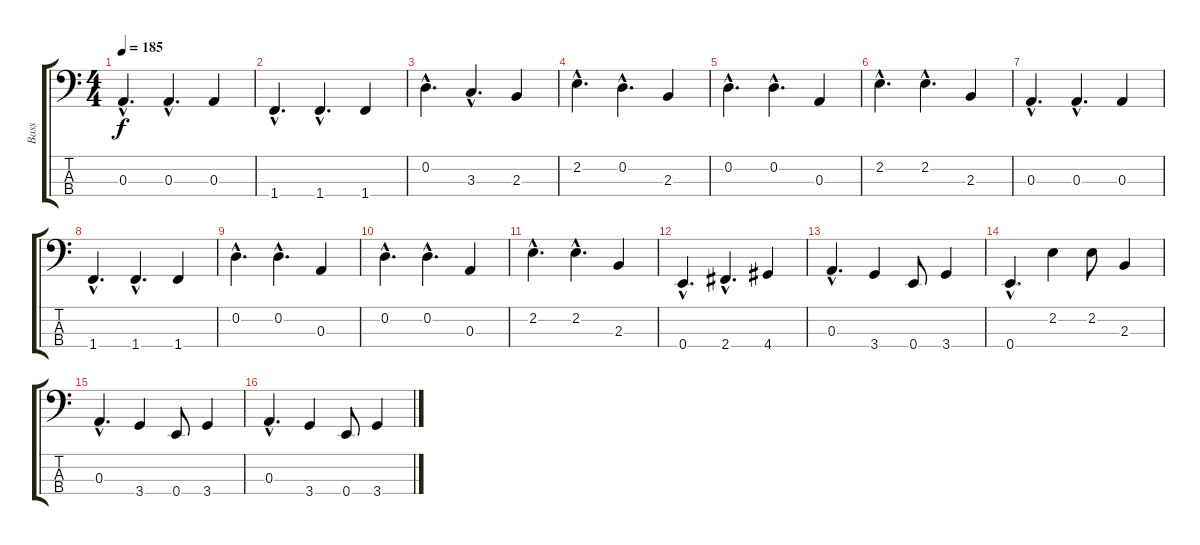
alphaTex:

\track ("Bass" "Bass") {instrument electricbassfinger}
\staff {score tabs}
\tuning (G2 D2 A1 E1) {hide}
\ts (4 4)
\tempo 185
\clef f4
\ks c
0.3{hac}.4{d dy f} 0.3{hac}.4{d} 0.3.4 |
1.4{hac}.4{d} 1.4{hac}.4{d} 1.4.4 |
0.2{hac}.4{d} 3.3{hac}.4{d} 2.3.4 |
2.2{hac}.4{d} 0.2{hac}.4{d} 2.3.4 |
0.2{hac}.4{d} 0.2{hac}.4{d} 0.3.4 |
2.2{hac}.4{d} 2.2{hac}.4{d} 2.3.4 |
0.3{hac}.4{d} 0.3{hac}.4{d} 0.3.4 |
1.4{hac}.4{d} 1.4{hac}.4{d} 1.4.4 |
0.2{hac}.4{d} 0.2{hac}.4{d} 0.3.4 |
0.2{hac}.4{d} 0.2{hac}.4{d} 0.3.4 |
2.2{hac}.4{d} 2.2{hac}.4{d} 2.3.4 |
0.4{hac}.4{d} 2.4{hac}.4{d} 4.4.4 |
0.3{hac}.4{d} 3.4.4 0.4.8 3.4.4 |
0.4{hac}.4{d} 2.2.4 2.2.8 2.3.4 |
0.3{hac}.4{d} 3.4.4 0.4.8 3.4.4 |
0.3{hac}.4{d} 3.4.4 0.4.8 3.4.4
